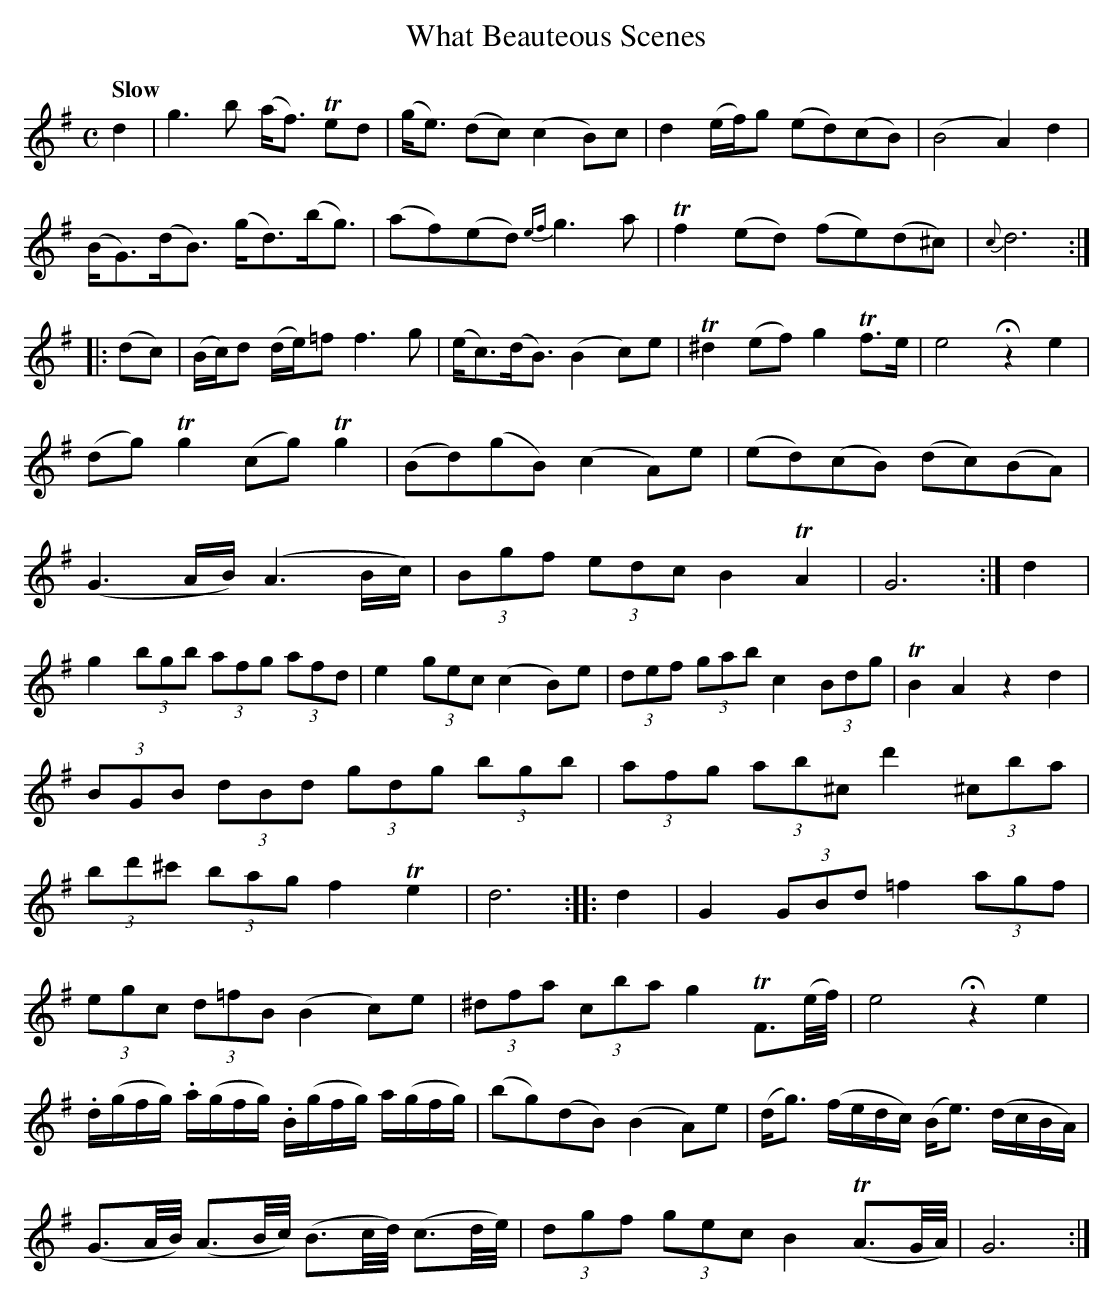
X:1
T:What Beauteous Scenes
M:C
L:1/8
Q:"Slow"
K:G
d2|g3b (a<f) Ted|(g<e) (dc) (c2 B)c|d2 (e/f/)g (ed)(cB)|(B4 A2)d2|
(B<G)(d<B) (g<d)(b<g)|(af)(ed) {ef}g3a|Tf2 (ed) (fe)(d^c)|{c}d6:|
|:(dc)|(B/c/)d (d/e/)=f f3g|(e<c)(d<B) (B2c)e|T^d2 (ef) g2 Tf>e|e4 !fermata!z2e2|
(dg) Tg2 (cg)Tg2|(Bd)(gB) (c2A)e|(ed)(cB) (dc)(BA)|
(G3 A/B/) (A3 B/c/)|(3Bgf (3edc B2TA2|G6:|d2|
g2 (3bgb (3afg (3afd|e2 (3gec (c2B)e|(3def (3gab c2 (3Bdg|TB2A2 z2d2|
(3BGB (3dBd (3gdg (3bgb|(3afg (3ab^c d'2 (3^cba|
(3bd'^c' (3bag f2 Te2|d6::d2|G2 (3GBd =f2 (3agf|
(3egc (3d=fB (B2c)e|(3^dfa (3c’ba g2 TF>(e/2f/4)|e4 !fermata!z2e2|
.d/(g/f/g/) .a/(g/f/g/) .B/(g/f/g/) a/(g/f/g/)|(bg)(dB) (B2A)e|(d<g) (f/e/d/c/) (B<e) (d/c/B/A/)|
(G>A/2B/4) (A>B/2c/4) (B>c/2d/4) (c>d/2e/4)|(3dgf (3gec B2 T(A>G/2A/4)|G6:|]
